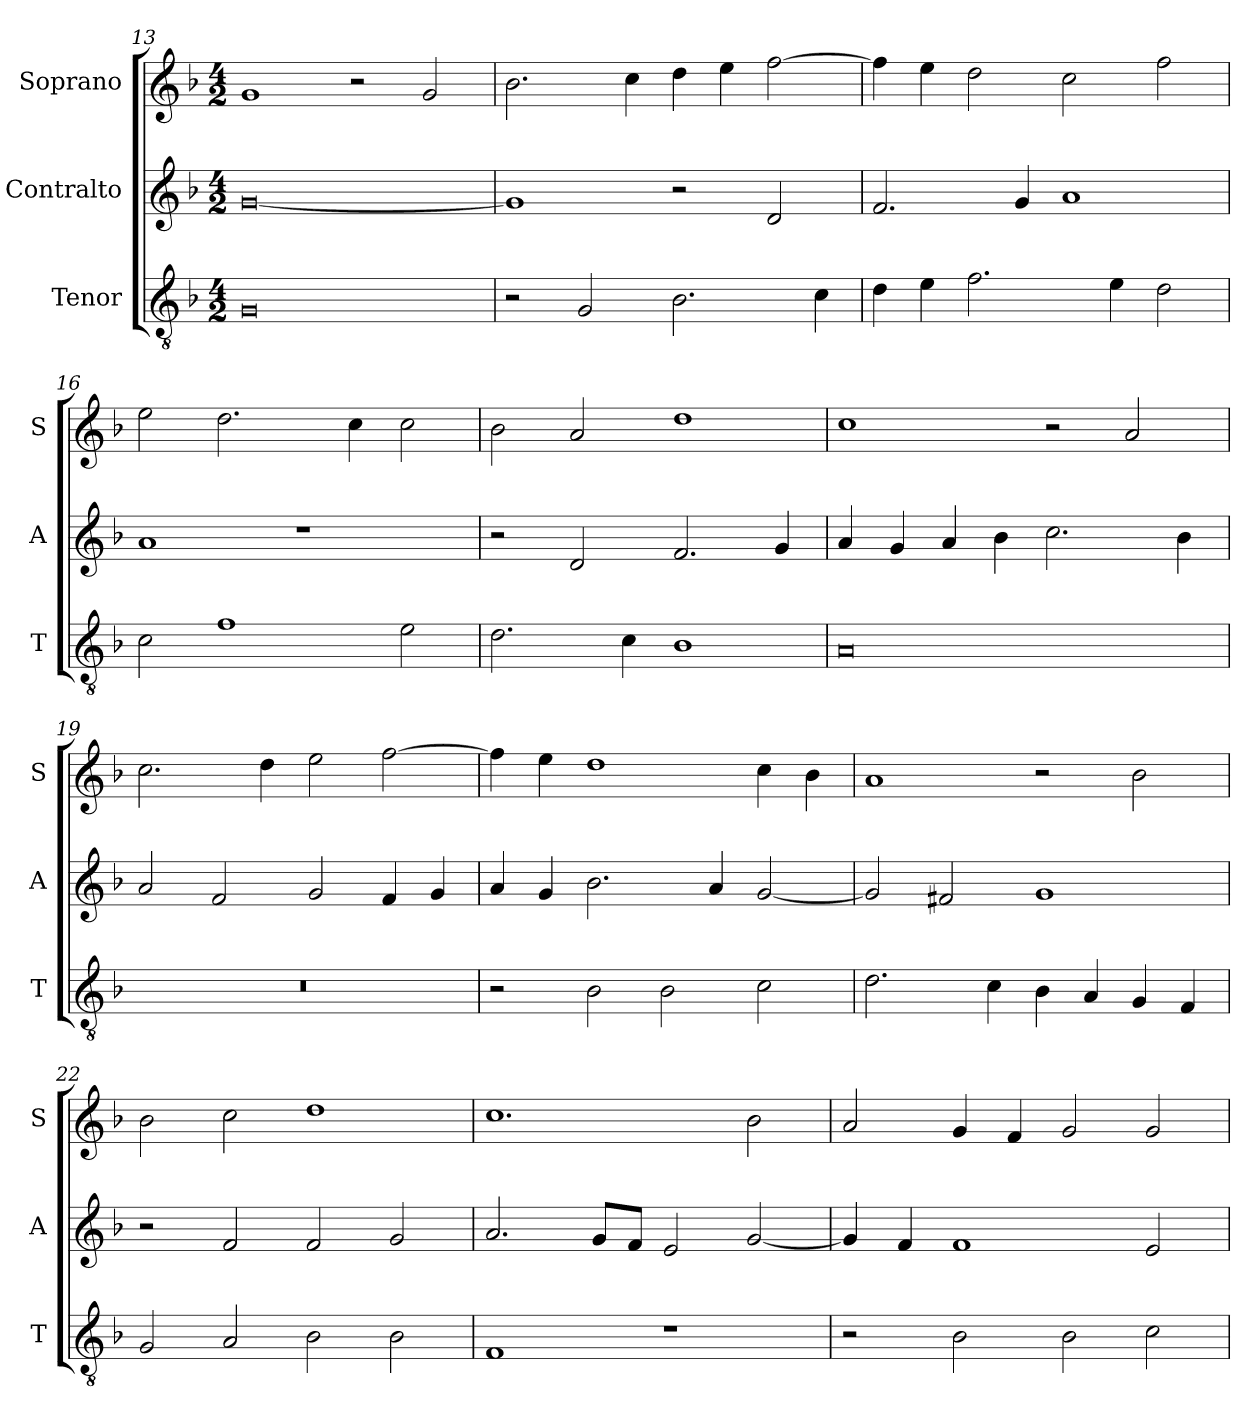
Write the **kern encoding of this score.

**kern	**kern	**kern
*part3	*part2	*part1
*staff3	*staff2	*staff1
*I"Tenor	*I"Contralto	*I"Soprano
*I'T	*I'A	*I'S
*clefGv2	*clefG2	*clefG2
*k[b-]	*k[b-]	*k[b-]
*G:dor	*G:dor	*G:dor
*M4/2	*M4/2	*M4/2
=13	=13	=13
0G	[0g	1g
.	.	2r
.	.	2g
=14	=14	=14
2r	1g]	2.b-
2G	.	.
.	.	4cc
2.B-	2r	4dd
.	.	4ee
.	2d	[2ff
4c	.	.
=15	=15	=15
4d	2.f	4ff]
4e	.	4ee
2.f	.	2dd
.	4g	.
.	1a	2cc
4e	.	.
2d	.	2ff
=16	=16	=16
2c	1a	2ee
1f	.	2.dd
.	1r	.
.	.	4cc
2e	.	2cc
=17	=17	=17
2.d	2r	2b-
.	2d	2a
4c	.	.
1B-	2.f	1dd
.	4g	.
=18	=18	=18
0A	4a	1cc
.	4g	.
.	4a	.
.	4b-	.
.	2.cc	2r
.	.	2a
.	4b-	.
=19	=19	=19
0r	2a	2.cc
.	2f	.
.	.	4dd
.	2g	2ee
.	4f	[2ff
.	4g	.
=20	=20	=20
2r	4a	4ff]
.	4g	4ee
2B-	2.b-	1dd
2B-	.	.
.	4a	.
2c	[2g	4cc
.	.	4b-
=21	=21	=21
2.d	2g]	1a
.	2f#X	.
4c	.	.
4B-	1g	2r
4A	.	.
4G	.	2b-
4F	.	.
=22	=22	=22
2G	2r	2b-
2A	2f	2cc
2B-	2f	1dd
2B-	2g	.
=23	=23	=23
1F	2.a	1.cc
.	8g/L	.
.	8f/J	.
1r	2e	.
.	[2g	2b-
=24	=24	=24
2r	4g]	2a
.	4f	.
2B-	1f	4g
.	.	4f
2B-	.	2g
2c	2e	2g
=	=	=
*-	*-	*-
